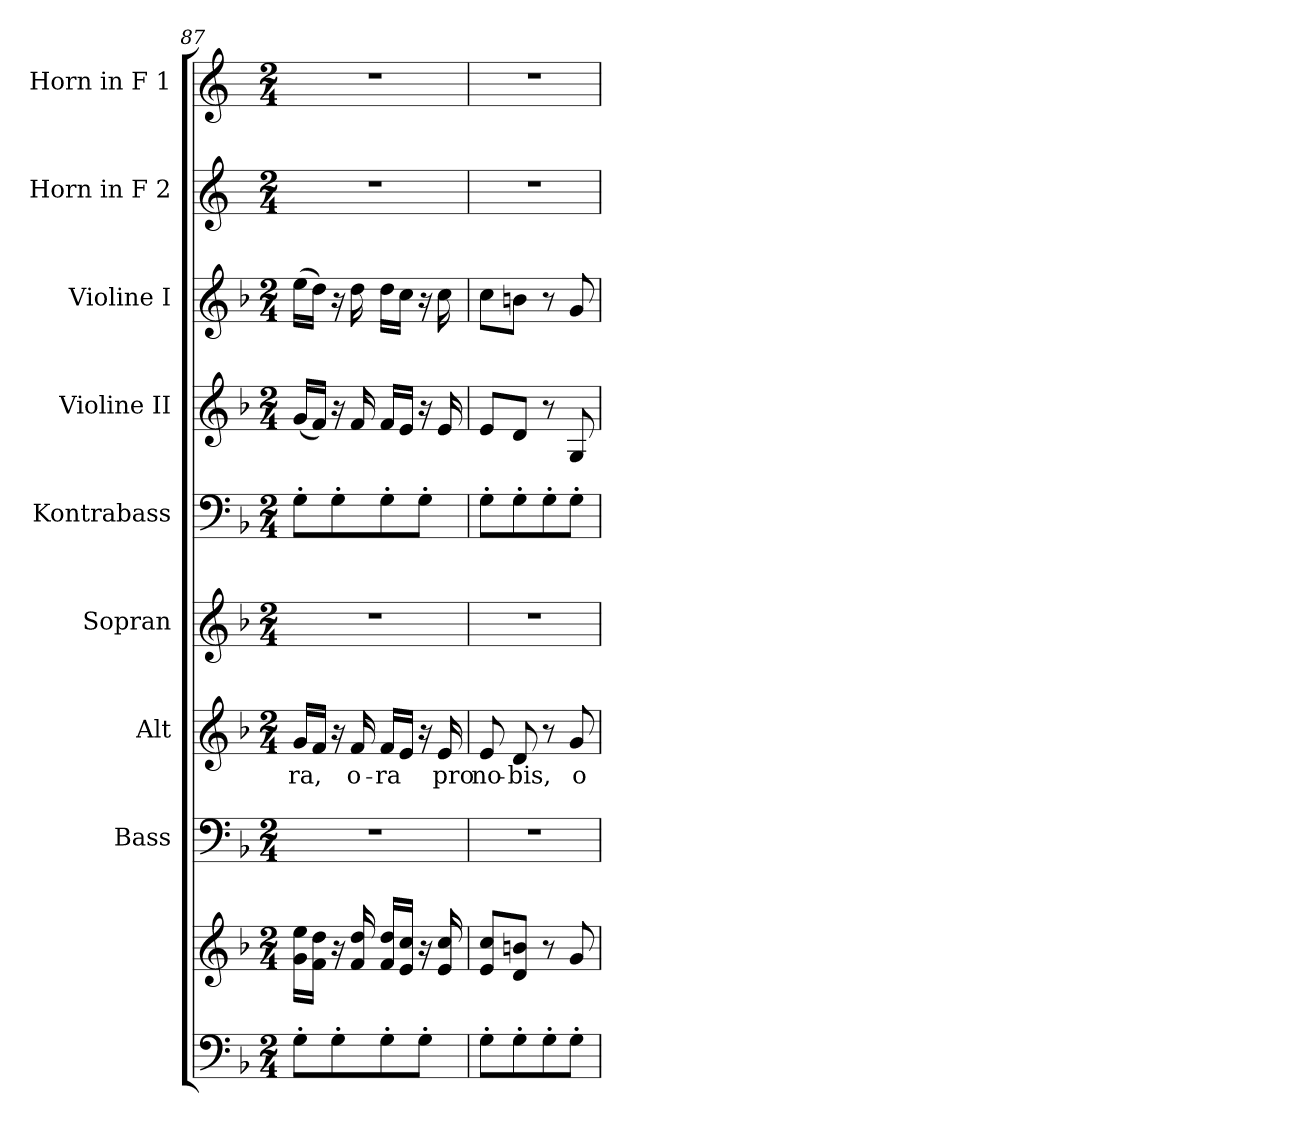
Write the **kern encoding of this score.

**kern	**kern	**kern	**kern	**text	**kern	**kern	**kern	**kern	**kern	**kern
*part9	*part9	*part8	*part7	*part7	*part6	*part5	*part4	*part3	*part2	*part1
*staff10	*staff9	*staff8	*staff7	*staff7	*staff6	*staff5	*staff4	*staff3	*staff2	*staff1
*	*	*I"Bass	*I"Alt	*	*I"Sopran	*I"Kontrabass	*I"Violine II	*I"Violine I	*I"Horn in F 2	*I"Horn in F 1
*	*	*I'B.	*I'A.	*	*I'S.	*I'Kb.	*I'Vl. II	*I'Vl. I	*I'Hrn. 2	*I'Hrn. 1
*clefF4	*clefG2	*clefF4	*clefG2	*	*clefG2	*clefF4	*clefG2	*clefG2	*clefG2	*clefG2
*	*	*	*	*	*	*ITrd7c12	*	*	*ITrd4c7	*ITrd4c7
*k[b-]	*k[b-]	*k[b-]	*k[b-]	*	*k[b-]	*k[b-]	*k[b-]	*k[b-]	*k[b-]	*k[b-]
*F:	*F:	*F:	*F:	*	*F:	*F:	*F:	*F:	*F:	*F:
*M2/4	*M2/4	*M2/4	*M2/4	*	*M2/4	*M2/4	*M2/4	*M2/4	*M2/4	*M2/4
=87	=87	=87	=87	=87	=87	=87	=87	=87	=87	=87
!	!	!	!	!LO:LY:b	!	!	!	!	!	!
8G'>\L	16g\ 16ee\LL	2r	16g/LL	-ra,	2r	8GG'>\L	(<16g/LL	(>16ee\LL	2r	2r
.	16f\ 16dd\JJ	.	16f/JJ	.	.	.	16f/JJ)	16dd\JJ)	.	.
8G'>\	16r	.	16r	.	.	8GG'>\	16r	16r	.	.
!	!	!	!	!LO:LY:b	!	!	!	!	!	!
.	16f/ 16dd/	.	16f/	o-	.	.	16f/	16dd\	.	.
!	!	!	!	!LO:LY:b	!	!	!	!	!	!
8G'>\	16f/ 16dd/LL	.	16f/LL	-ra	.	8GG'>\	16f/LL	16dd\LL	.	.
.	16e/ 16cc/JJ	.	16e/JJ	.	.	.	16e/JJ	16cc\JJ	.	.
8G'>\J	16r	.	16r	.	.	8GG'>\J	16r	16r	.	.
!	!	!	!	!LO:LY:b	!	!	!	!	!	!
.	16e/ 16cc/	.	16e/	pro	.	.	16e/	16cc\	.	.
!!LO:PB:g=z
=88	=88	=88	=88	=88	=88	=88	=88	=88	=88	=88
!	!	!	!	!LO:LY:b	!	!	!	!	!	!
8G'>\L	8e/ 8cc/L	2r	8e/	no-	2r	8GG'>\L	8e/L	8cc\L	2r	2r
!	!	!	!	!LO:LY:b	!	!	!	!	!	!
8G'>\	8d/ 8bn/J	.	8d/	-bis,	.	8GG'>\	8d/J	8bn\J	.	.
8G'>\	8r	.	8r	.	.	8GG'>\	8r	8r	.	.
!	!	!	!	!LO:LY:b	!	!	!	!	!	!
8G'>\J	8g/	.	8g/	o-	.	8GG'>\J	8G/	8g/	.	.
=	=	=	=	=	=	=	=	=	=	=
*-	*-	*-	*-	*-	*-	*-	*-	*-	*-	*-
